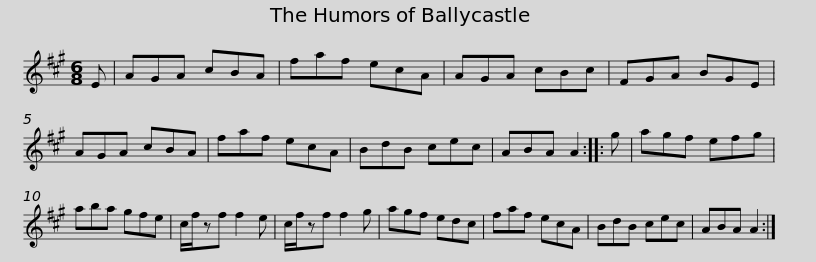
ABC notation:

X:1
L:1/8
M:6/8
I:linebreak $
K:A
V:1 treble
V:1
 E | AGA cBA | faf ecA | AGA cBc | FGA BGE | %5
 AGA cBA | faf ecA | BdB cec |$ ABA A2 :: g | %10
 agf efg | aba gfe | c/f/zf f2 e | c/f/zf f2 g | agf edc | %15
 faf ecA |$ BdB cec | ABA A2 :| %18
